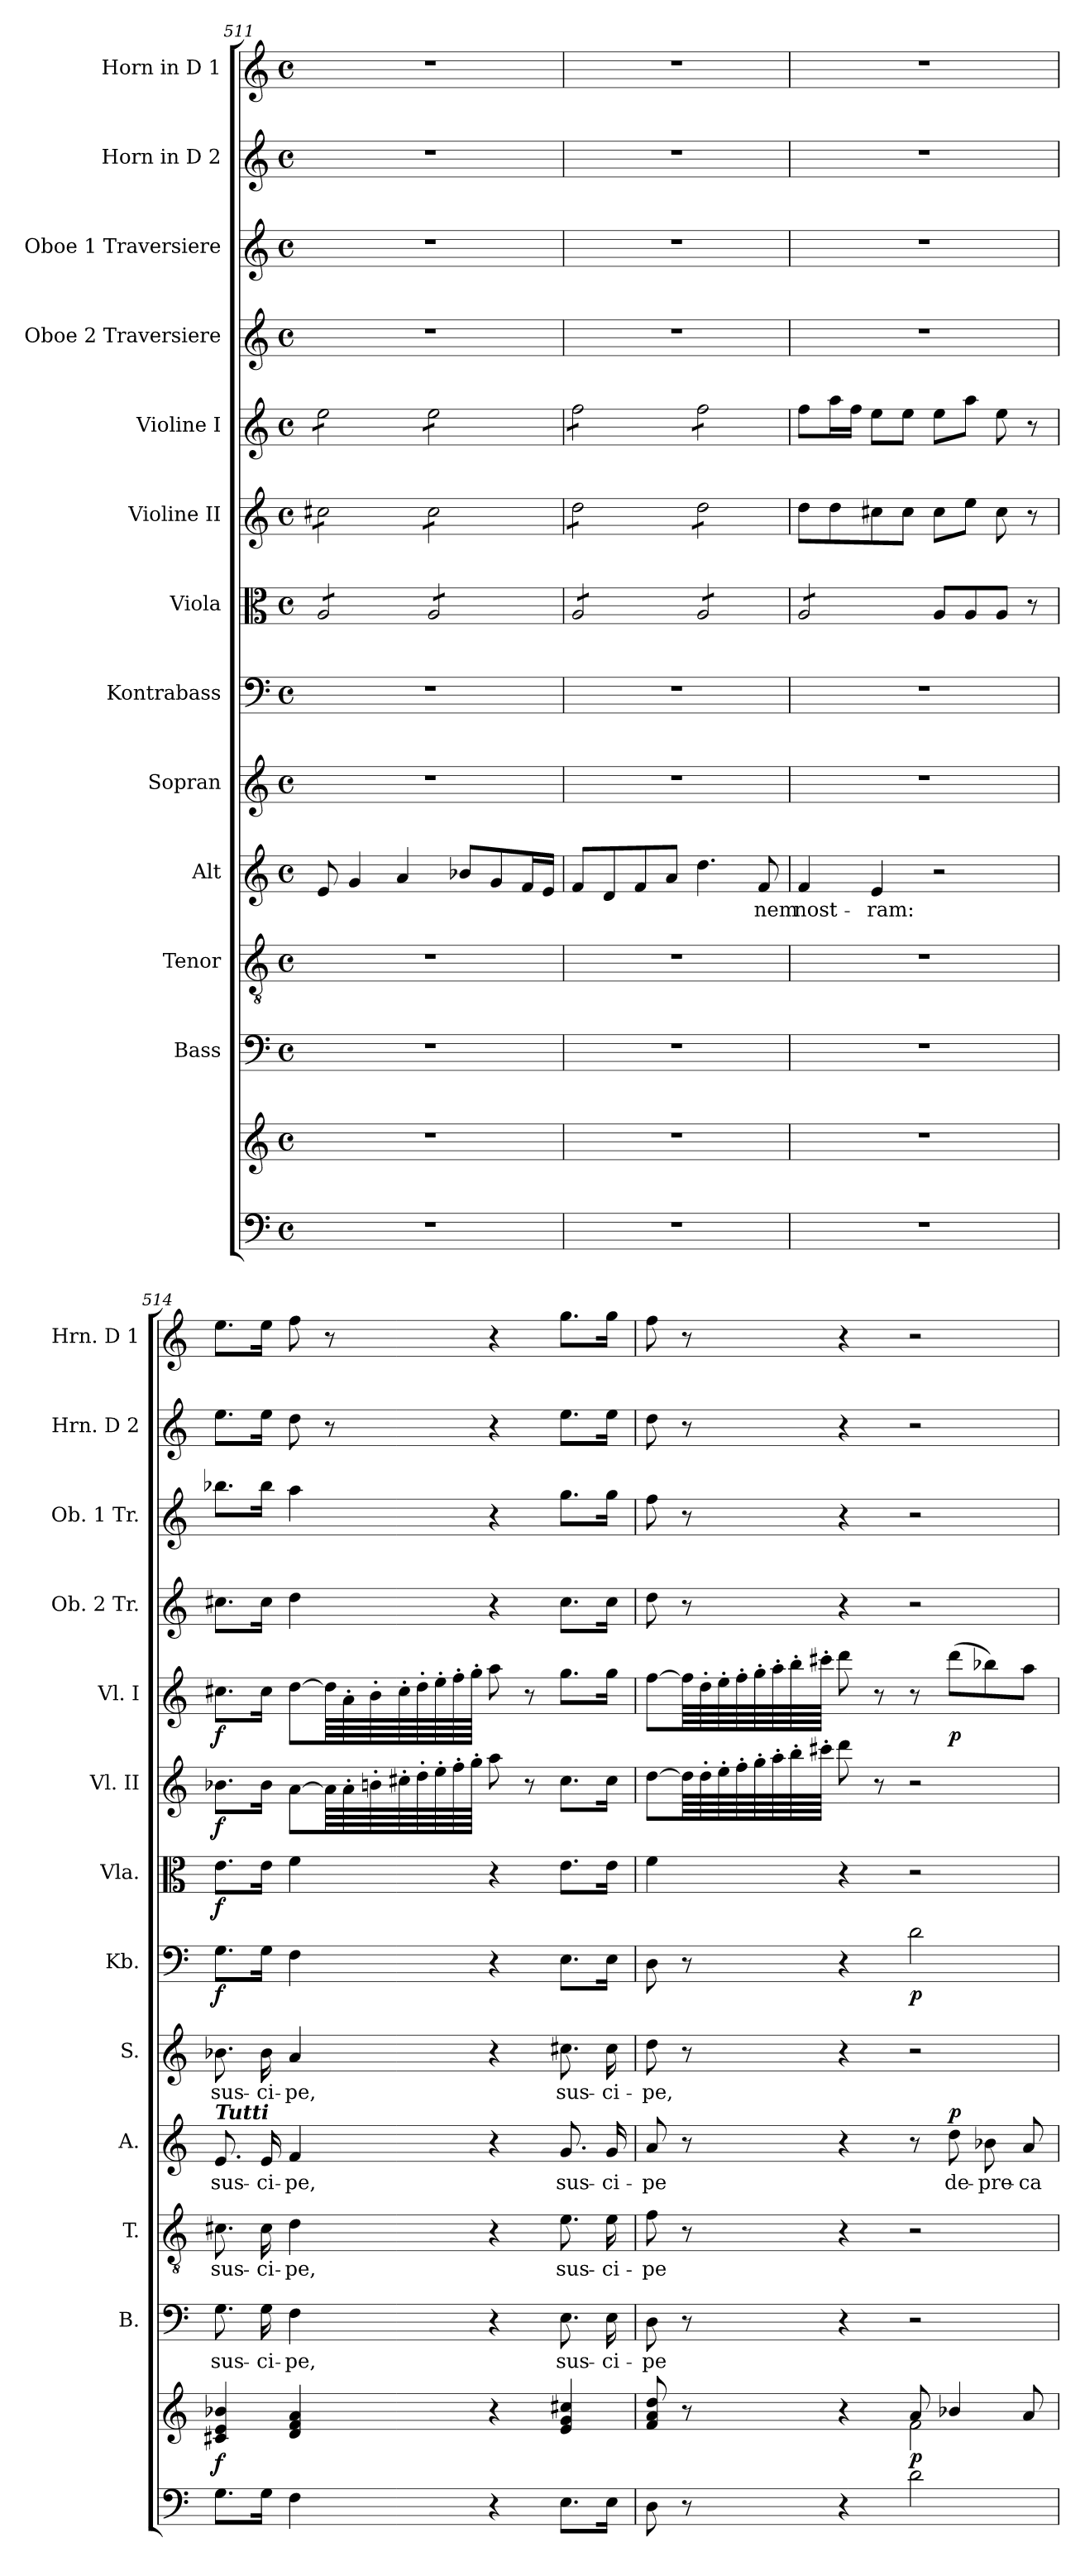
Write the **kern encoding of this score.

**kern	**kern	**dynam	**kern	**text	**kern	**text	**kern	**text	**dynam	**kern	**text	**kern	**dynam	**kern	**dynam	**kern	**dynam	**kern	**dynam	**kern	**kern	**kern	**kern
*part13	*part13	*part13	*part12	*part12	*part11	*part11	*part10	*part10	*part10	*part9	*part9	*part8	*part8	*part7	*part7	*part6	*part6	*part5	*part5	*part4	*part3	*part2	*part1
*staff14	*staff13	*staff13/14	*staff12	*staff12	*staff11	*staff11	*staff10	*staff10	*staff10	*staff9	*staff9	*staff8	*staff8	*staff7	*staff7	*staff6	*staff6	*staff5	*staff5	*staff4	*staff3	*staff2	*staff1
*	*	*	*I"Bass	*	*I"Tenor	*	*I"Alt	*	*	*I"Sopran	*	*I"Kontrabass	*	*I"Viola	*	*I"Violine II	*	*I"Violine I	*	*I"Oboe 2 Traversiere	*I"Oboe 1 Traversiere	*I"Horn in D 2	*I"Horn in D 1
*	*	*	*I'B.	*	*I'T.	*	*I'A.	*	*	*I'S.	*	*I'Kb.	*	*I'Vla.	*	*I'Vl. II	*	*I'Vl. I	*	*I'Ob. 2 Tr.	*I'Ob. 1 Tr.	*I'Hrn. D 2	*I'Hrn. D 1
*clefF4	*clefG2	*	*clefF4	*	*clefGv2	*	*clefG2	*	*	*clefG2	*	*clefF4	*	*clefC3	*	*clefG2	*	*clefG2	*	*clefG2	*clefG2	*clefG2	*clefG2
*	*	*	*	*	*	*	*	*	*	*	*	*ITrd7c12	*	*	*	*	*	*	*	*	*	*ITrd7c12	*ITrd7c12
*k[]	*k[]	*	*k[]	*	*k[]	*	*k[]	*	*	*k[]	*	*k[]	*	*k[]	*	*k[]	*	*k[]	*	*k[]	*k[]	*k[]	*k[]
*C:	*C:	*	*C:	*	*C:	*	*C:	*	*	*C:	*	*C:	*	*C:	*	*C:	*	*C:	*	*C:	*C:	*C:	*C:
*M4/4	*M4/4	*	*M4/4	*	*M4/4	*	*M4/4	*	*	*M4/4	*	*M4/4	*	*M4/4	*	*M4/4	*	*M4/4	*	*M4/4	*M4/4	*M4/4	*M4/4
*met(c)	*met(c)	*	*met(c)	*	*met(c)	*	*met(c)	*	*	*met(c)	*	*met(c)	*	*met(c)	*	*met(c)	*	*met(c)	*	*met(c)	*met(c)	*met(c)	*met(c)
=511	=511	=511	=511	=511	=511	=511	=511	=511	=511	=511	=511	=511	=511	=511	=511	=511	=511	=511	=511	=511	=511	=511	=511
*	*	*	*	*	*	*	*	*	*	*	*	*	*	*tremolo	*	*	*	*	*	*	*	*	*
*	*	*	*	*	*	*	*	*	*	*	*	*	*	*	*	*tremolo	*	*	*	*	*	*	*
*	*	*	*	*	*	*	*	*	*	*	*	*	*	*	*	*	*	*tremolo	*	*	*	*	*
1r	1r	.	1r	.	1r	.	8e/	.	.	1r	.	1r	.	8A/L	.	8cc#X\L	.	8ee\L	.	1r	1r	1r	1r
.	.	.	.	.	.	.	4g/	.	.	.	.	.	.	8A/	.	8cc#X\	.	8ee\	.	.	.	.	.
.	.	.	.	.	.	.	.	.	.	.	.	.	.	8A/	.	8cc#X\	.	8ee\	.	.	.	.	.
.	.	.	.	.	.	.	4a/	.	.	.	.	.	.	8A/J	.	8cc#X\J	.	8ee\J	.	.	.	.	.
.	.	.	.	.	.	.	.	.	.	.	.	.	.	8A/L	.	8cc#\L	.	8ee\L	.	.	.	.	.
.	.	.	.	.	.	.	8b-X/L	.	.	.	.	.	.	8A/	.	8cc#\	.	8ee\	.	.	.	.	.
.	.	.	.	.	.	.	8g/	.	.	.	.	.	.	8A/	.	8cc#\	.	8ee\	.	.	.	.	.
.	.	.	.	.	.	.	16f/L	.	.	.	.	.	.	8A/J	.	8cc#\J	.	8ee\J	.	.	.	.	.
.	.	.	.	.	.	.	16e/JJ	.	.	.	.	.	.	.	.	.	.	.	.	.	.	.	.
=512	=512	=512	=512	=512	=512	=512	=512	=512	=512	=512	=512	=512	=512	=512	=512	=512	=512	=512	=512	=512	=512	=512	=512
1r	1r	.	1r	.	1r	.	8f/L	.	.	1r	.	1r	.	8A/L	.	8dd\L	.	8ff\L	.	1r	1r	1r	1r
.	.	.	.	.	.	.	8d/	.	.	.	.	.	.	8A/	.	8dd\	.	8ff\	.	.	.	.	.
.	.	.	.	.	.	.	8f/	.	.	.	.	.	.	8A/	.	8dd\	.	8ff\	.	.	.	.	.
.	.	.	.	.	.	.	8a/J	.	.	.	.	.	.	8A/J	.	8dd\J	.	8ff\J	.	.	.	.	.
.	.	.	.	.	.	.	4.dd\	.	.	.	.	.	.	8A/L	.	8dd\L	.	8ff\L	.	.	.	.	.
.	.	.	.	.	.	.	.	.	.	.	.	.	.	8A/	.	8dd\	.	8ff\	.	.	.	.	.
.	.	.	.	.	.	.	.	.	.	.	.	.	.	8A/	.	8dd\	.	8ff\	.	.	.	.	.
!	!	!	!	!	!	!	!	!LO:LY:b	!	!	!	!	!	!	!	!	!	!	!	!	!	!	!
.	.	.	.	.	.	.	8f/	-nem	.	.	.	.	.	8A/J	.	8dd\J	.	8ff\J	.	.	.	.	.
*	*	*	*	*	*	*	*	*	*	*	*	*	*	*	*	*	*	*Xtremolo	*	*	*	*	*
*	*	*	*	*	*	*	*	*	*	*	*	*	*	*	*	*Xtremolo	*	*	*	*	*	*	*
=513	=513	=513	=513	=513	=513	=513	=513	=513	=513	=513	=513	=513	=513	=513	=513	=513	=513	=513	=513	=513	=513	=513	=513
!	!	!	!	!	!	!	!	!LO:LY:b	!	!	!	!	!	!	!	!	!	!	!	!	!	!	!
1r	1r	.	1r	.	1r	.	4f/	nost-	.	1r	.	1r	.	8A/L	.	8dd\L	.	8ff\L	.	1r	1r	1r	1r
.	.	.	.	.	.	.	.	.	.	.	.	.	.	8A/	.	8dd\	.	16aa\L	.	.	.	.	.
.	.	.	.	.	.	.	.	.	.	.	.	.	.	.	.	.	.	16ff\JJ	.	.	.	.	.
!	!	!	!	!	!	!	!	!LO:LY:b	!	!	!	!	!	!	!	!	!	!	!	!	!	!	!
.	.	.	.	.	.	.	4e/	-ram:	.	.	.	.	.	8A/	.	8cc#X\	.	8ee\L	.	.	.	.	.
.	.	.	.	.	.	.	.	.	.	.	.	.	.	8A/J	.	8cc#\J	.	8ee\J	.	.	.	.	.
*	*	*	*	*	*	*	*	*	*	*	*	*	*	*Xtremolo	*	*	*	*	*	*	*	*	*
.	.	.	.	.	.	.	2r	.	.	.	.	.	.	8A/L	.	8cc#\L	.	8ee\L	.	.	.	.	.
.	.	.	.	.	.	.	.	.	.	.	.	.	.	8A/	.	8ee\J	.	8aa\J	.	.	.	.	.
.	.	.	.	.	.	.	.	.	.	.	.	.	.	8A/J	.	8cc#\	.	8ee\	.	.	.	.	.
.	.	.	.	.	.	.	.	.	.	.	.	.	.	8r	.	8r	.	8r	.	.	.	.	.
!!LO:PB:g=z
=514	=514	=514	=514	=514	=514	=514	=514	=514	=514	=514	=514	=514	=514	=514	=514	=514	=514	=514	=514	=514	=514	=514	=514
!	!	!	!	!	!	!	!LO:TX:a:Bi:t=Tutti	!	!	!	!	!	!	!	!	!	!	!	!	!	!	!	!
!	!	!LO:DY:b	!	!LO:LY:b	!	!LO:LY:b	!	!LO:LY:b	!	!	!LO:LY:b	!	!LO:DY:b	!	!LO:DY:b	!	!LO:DY:b	!	!LO:DY:b	!	!	!	!
8.G\L	4c#X/ 4e/ 4b-X/	f	8.G\	sus-	8.c#X\	sus-	8.e/	sus-	.	8.b-X\	sus-	8.GG\L	f	8.e\L	f	8.b-X\L	f	8.cc#X\L	f	8.cc#X\L	8.bb-X\L	8.e\L	8.e\L
!	!	!	!	!LO:LY:b	!	!LO:LY:b	!	!LO:LY:b	!	!	!LO:LY:b	!	!	!	!	!	!	!	!	!	!	!	!
16G\Jk	.	.	16G\	-ci-	16c#\	-ci-	16e/	-ci-	.	16b-\	-ci-	16GG\Jk	.	16e\Jk	.	16b-\Jk	.	16cc#\Jk	.	16cc#\Jk	16bb-\Jk	16e\Jk	16e\Jk
!	!	!	!	!LO:LY:b	!	!LO:LY:b	!	!LO:LY:b	!	!	!LO:LY:b	!	!	!	!	!	!	!	!	!	!	!	!
4F\	4d/ 4f/ 4a/	.	4F\	-pe,	4d\	-pe,	4f/	-pe,	.	4a/	-pe,	4FF\	.	4f\	.	[8a\L	.	[8dd\L	.	4dd\	4aa\	8d\	8f\
.	.	.	.	.	.	.	.	.	.	.	.	.	.	.	.	64a\LLL]	.	64dd\LLL]	.	.	.	8r	8r
.	.	.	.	.	.	.	.	.	.	.	.	.	.	.	.	64a'>\	.	64a'>\	.	.	.	.	.
.	.	.	.	.	.	.	.	.	.	.	.	.	.	.	.	64bn'>\	.	64b'>\	.	.	.	.	.
.	.	.	.	.	.	.	.	.	.	.	.	.	.	.	.	64cc#X'>\	.	64cc#'>\	.	.	.	.	.
.	.	.	.	.	.	.	.	.	.	.	.	.	.	.	.	64dd'>\	.	64dd'>\	.	.	.	.	.
.	.	.	.	.	.	.	.	.	.	.	.	.	.	.	.	64ee'>\	.	64ee'>\	.	.	.	.	.
.	.	.	.	.	.	.	.	.	.	.	.	.	.	.	.	64ff'>\	.	64ff'>\	.	.	.	.	.
.	.	.	.	.	.	.	.	.	.	.	.	.	.	.	.	64gg'>\JJJJ	.	64gg'>\JJJJ	.	.	.	.	.
4r	4r	.	4r	.	4r	.	4r	.	.	4r	.	4r	.	4r	.	8aa\	.	8aa\	.	4r	4r	4r	4r
.	.	.	.	.	.	.	.	.	.	.	.	.	.	.	.	8r	.	8r	.	.	.	.	.
!	!	!	!	!LO:LY:b	!	!LO:LY:b	!	!LO:LY:b	!	!	!LO:LY:b	!	!	!	!	!	!	!	!	!	!	!	!
8.E\L	4e/ 4g/ 4cc#X/	.	8.E\	sus-	8.e\	sus-	8.g/	sus-	.	8.cc#X\	sus-	8.EE\L	.	8.e\L	.	8.cc#\L	.	8.gg\L	.	8.cc#\L	8.gg\L	8.e\L	8.g\L
!	!	!	!	!LO:LY:b	!	!LO:LY:b	!	!LO:LY:b	!	!	!LO:LY:b	!	!	!	!	!	!	!	!	!	!	!	!
16E\Jk	.	.	16E\	-ci-	16e\	-ci-	16g/	-ci-	.	16cc#\	-ci-	16EE\Jk	.	16e\Jk	.	16cc#\Jk	.	16gg\Jk	.	16cc#\Jk	16gg\Jk	16e\Jk	16g\Jk
=515	=515	=515	=515	=515	=515	=515	=515	=515	=515	=515	=515	=515	=515	=515	=515	=515	=515	=515	=515	=515	=515	=515	=515
*	*^	*	*	*	*	*	*	*	*	*	*	*	*	*	*	*	*	*	*	*	*	*	*
!	!	!	!	!	!LO:LY:b	!	!LO:LY:b	!	!LO:LY:b	!	!	!LO:LY:b	!	!	!	!	!	!	!	!	!	!	!	!
8D\	8f/ 8a/ 8dd/	2ryy	.	8D\	-pe	8f\	-pe	8a/	-pe	.	8dd\	-pe,	8DD\	.	4f\	.	[8dd\L	.	[8ff\L	.	8dd\	8ff\	8d\	8f\
8r	8r	.	.	8r	.	8r	.	8r	.	.	8r	.	8r	.	.	.	64dd\LLL]	.	64ff\LLL]	.	8r	8r	8r	8r
.	.	.	.	.	.	.	.	.	.	.	.	.	.	.	.	.	64dd'>\	.	64dd'>\	.	.	.	.	.
.	.	.	.	.	.	.	.	.	.	.	.	.	.	.	.	.	64ee'>\	.	64ee'>\	.	.	.	.	.
.	.	.	.	.	.	.	.	.	.	.	.	.	.	.	.	.	64ff'>\	.	64ff'>\	.	.	.	.	.
.	.	.	.	.	.	.	.	.	.	.	.	.	.	.	.	.	64gg'>\	.	64gg'>\	.	.	.	.	.
.	.	.	.	.	.	.	.	.	.	.	.	.	.	.	.	.	64aa'>\	.	64aa'>\	.	.	.	.	.
.	.	.	.	.	.	.	.	.	.	.	.	.	.	.	.	.	64bb'>\	.	64bb'>\	.	.	.	.	.
.	.	.	.	.	.	.	.	.	.	.	.	.	.	.	.	.	64ccc#X'>\JJJJ	.	64ccc#X'>\JJJJ	.	.	.	.	.
4r	4r	.	.	4r	.	4r	.	4r	.	.	4r	.	4r	.	4r	.	8ddd\	.	8ddd\	.	4r	4r	4r	4r
.	.	.	.	.	.	.	.	.	.	.	.	.	.	.	.	.	8r	.	8r	.	.	.	.	.
!	!	!	!LO:DY:b	!	!	!	!	!	!	!	!	!	!	!LO:DY:b	!	!	!	!	!	!	!	!	!	!
2d\	8a/	2f\	p	2r	.	2r	.	8r	.	.	2r	.	2D\	p	2r	.	2r	.	8r	.	2r	2r	2r	2r
!	!	!	!	!	!	!	!	!	!LO:LY:b	!LO:DY:a	!	!	!	!	!	!	!	!	!	!LO:DY:b	!	!	!	!
.	4b-X/	.	.	.	.	.	.	8dd\	de-	p	.	.	.	.	.	.	.	.	(>8ddd\L	p	.	.	.	.
!	!	!	!	!	!	!	!	!	!LO:LY:b	!	!	!	!	!	!	!	!	!	!	!	!	!	!	!
.	.	.	.	.	.	.	.	8b-X\	-pre-	.	.	.	.	.	.	.	.	.	8bb-X\)	.	.	.	.	.
!	!	!	!	!	!	!	!	!	!LO:LY:b	!	!	!	!	!	!	!	!	!	!	!	!	!	!	!
.	8a/	.	.	.	.	.	.	8a/	-ca-	.	.	.	.	.	.	.	.	.	8aa\J	.	.	.	.	.
*	*v	*v	*	*	*	*	*	*	*	*	*	*	*	*	*	*	*	*	*	*	*	*	*	*
=	=	=	=	=	=	=	=	=	=	=	=	=	=	=	=	=	=	=	=	=	=	=	=
*-	*-	*-	*-	*-	*-	*-	*-	*-	*-	*-	*-	*-	*-	*-	*-	*-	*-	*-	*-	*-	*-	*-	*-
